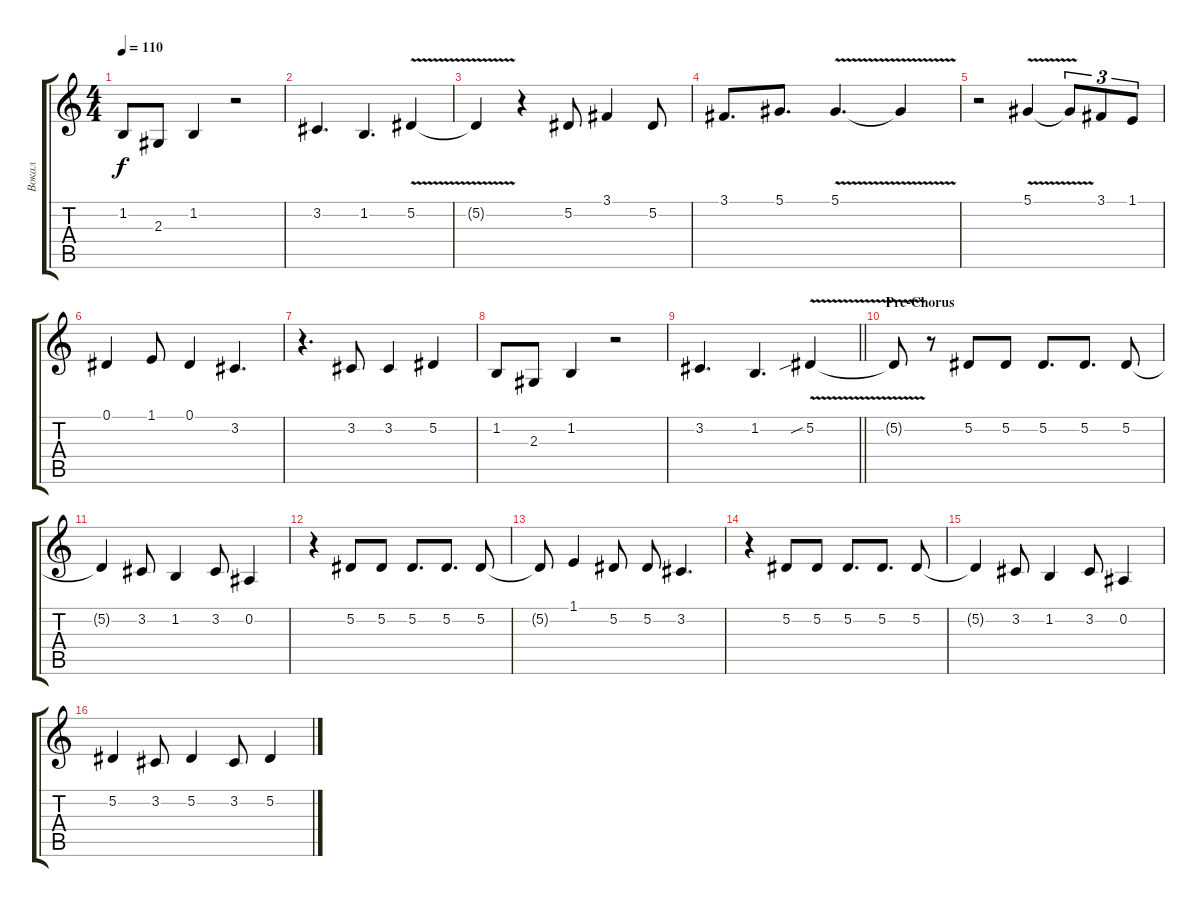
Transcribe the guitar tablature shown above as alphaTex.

\track ("Вокал" "Вокал") {mute instrument trumpet}
\staff {score tabs}
\tuning (Eb4 Bb3 Gb3 Db3 Ab2 Eb2) {hide}
\ts (4 4)
\tempo 110
\clef g2
\ks c
1.2.8{dy f} 2.3.8 1.2.4 r.2 |
3.2.4{d} 1.2.4{d} 5.2{v}.4 |
5.2{t}.4 r.4 5.2.8 3.1.4 5.2.8 |
3.1.8{d} 5.1.8{d} 5.1{v}.4{d} 5.1{t}.4 |
r.2 5.1{v}.4 5.1{t}.8{tu (3 2)} 3.1.8{tu (3 2)} 1.1.8{tu (3 2)} |
0.1.4 1.1.8 0.1.4 3.2.4{d} |
r.4{d} 3.2.8 3.2.4 5.2.4 |
1.2.8 2.3.8 1.2.4 r.2 |
\barLineRight lightlight
3.2.4{d} 1.2.4{d} 5.2{v sib}.4 |
\section ("" "Pre-Chorus")
5.2{t}.8 r.8 5.2.8 5.2.8 5.2.8{d} 5.2.8{d} 5.2.8 |
5.2{t}.4 3.2.8 1.2.4 3.2.8 0.2.4 |
r.4 5.2.8 5.2.8 5.2.8{d} 5.2.8{d} 5.2.8 |
5.2{t}.8 1.1.4 5.2.8 5.2.8 3.2.4{d} |
r.4 5.2.8 5.2.8 5.2.8{d} 5.2.8{d} 5.2.8 |
5.2{t}.4 3.2.8 1.2.4 3.2.8 0.2.4 |
5.2.4 3.2.8 5.2.4 3.2.8 5.2.4
